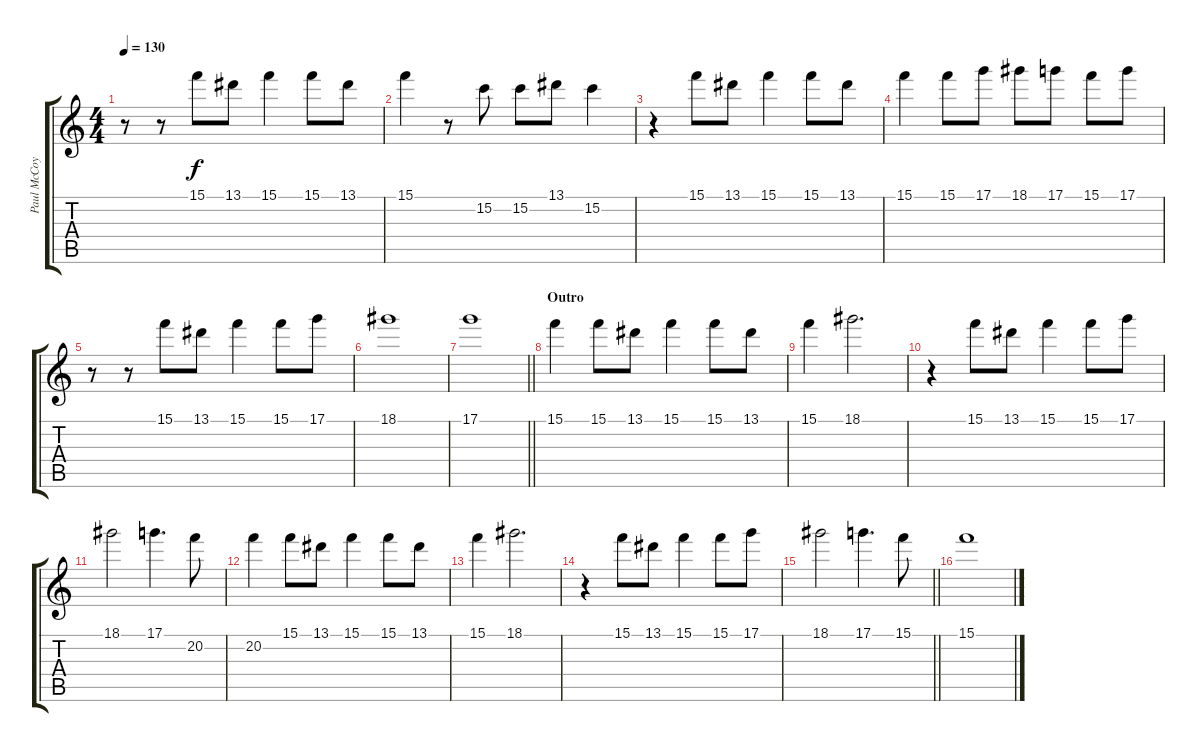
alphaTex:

\track ("Paul McCoy - Vocals" "Paul McCoy") {instrument distortionguitar}
\staff {score tabs}
\tuning (D4 A3 F3 C3 G2 C2) {hide}
\ts (4 4)
\tempo 130
\clef g2
\ks c
r.8{dy f} r.8 15.1.8 13.1.8 15.1.4 15.1.8 13.1.8 |
15.1.4 r.8 15.2.8 15.2.8 13.1.8 15.2.4 |
r.4 15.1.8 13.1.8 15.1.4 15.1.8 13.1.8 |
15.1.4 15.1.8 17.1.8 18.1.8 17.1.8 15.1.8 17.1.8 |
r.8 r.8 15.1.8 13.1.8 15.1.4 15.1.8 17.1.8 |
18.1.1 |
\barLineRight lightlight
17.1.1 |
\section ("" "Outro")
15.1.4 15.1.8 13.1.8 15.1.4 15.1.8 13.1.8 |
15.1.4 18.1.2{d} |
r.4 15.1.8 13.1.8 15.1.4 15.1.8 17.1.8 |
18.1.2 17.1.4{d} 20.2.8 |
20.2.4 15.1.8 13.1.8 15.1.4 15.1.8 13.1.8 |
15.1.4 18.1.2{d} |
r.4 15.1.8 13.1.8 15.1.4 15.1.8 17.1.8 |
\barLineRight lightlight
18.1.2 17.1.4{d} 15.1.8 |
\section ("" "")
15.1.1
